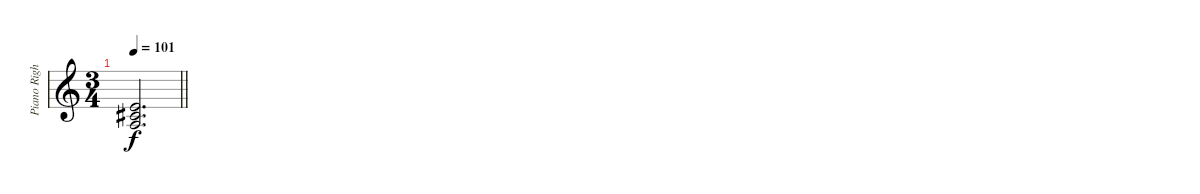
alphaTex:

\track ("Piano Right" "Piano Righ") {instrument acousticgrandpiano}
\staff {score}
\tuning (E4 B3 G3 D3 A2 E2) {hide}
\ts (3 4)
\tempo 101
\clef g2
\barLineRight lightlight
\ks c
(0.1{t} 2.2{t} 2.3{t}).2{d dy f}
